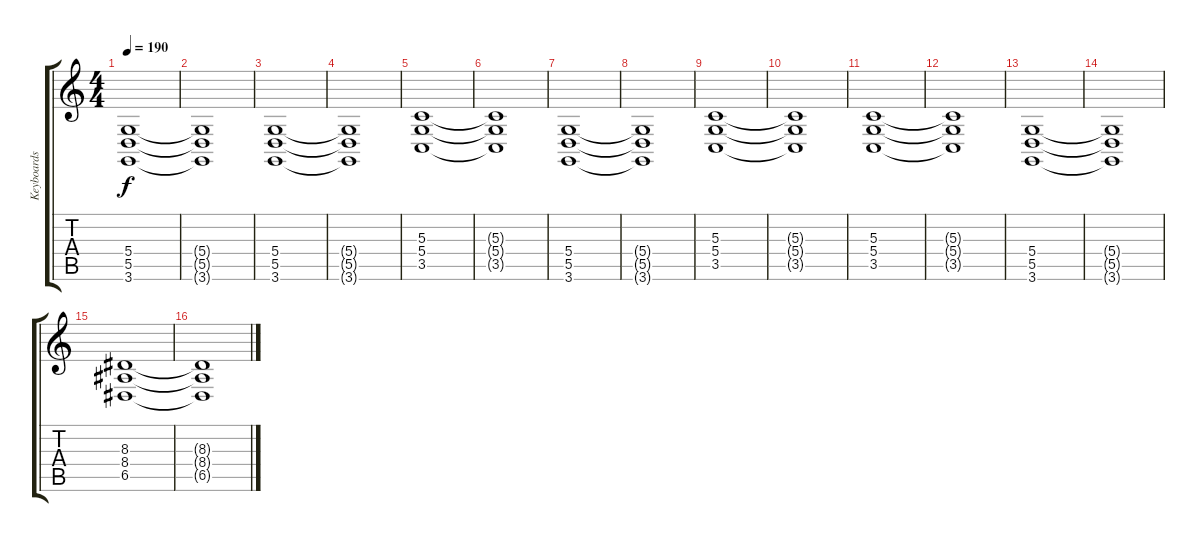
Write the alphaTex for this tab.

\track ("Keyboards and Synths (Lord)" "Keyboards ") {instrument drawbarorgan}
\staff {score tabs}
\tuning (E4 B3 G3 D3 A2 E2) {hide}
\ts (4 4)
\tempo 190
\clef g2
\ks c
(5.4{t} 5.5{t} 3.6{t}).1{dy f} |
(5.4{t} 5.5{t} 3.6{t}).1 |
(5.4 5.5 3.6).1 |
(5.4{t} 5.5{t} 3.6{t}).1 |
(5.3 5.4 3.5).1 |
(5.3{t} 5.4{t} 3.5{t}).1 |
(5.4 5.5 3.6).1 |
(5.4{t} 5.5{t} 3.6{t}).1 |
(5.3 5.4 3.5).1 |
(5.3{t} 5.4{t} 3.5{t}).1 |
(5.3 5.4 3.5).1 |
(5.3{t} 5.4{t} 3.5{t}).1 |
(5.4 5.5 3.6).1 |
(5.4{t} 5.5{t} 3.6{t}).1 |
(8.3 8.4 6.5).1 |
(8.3{t} 8.4{t} 6.5{t}).1
